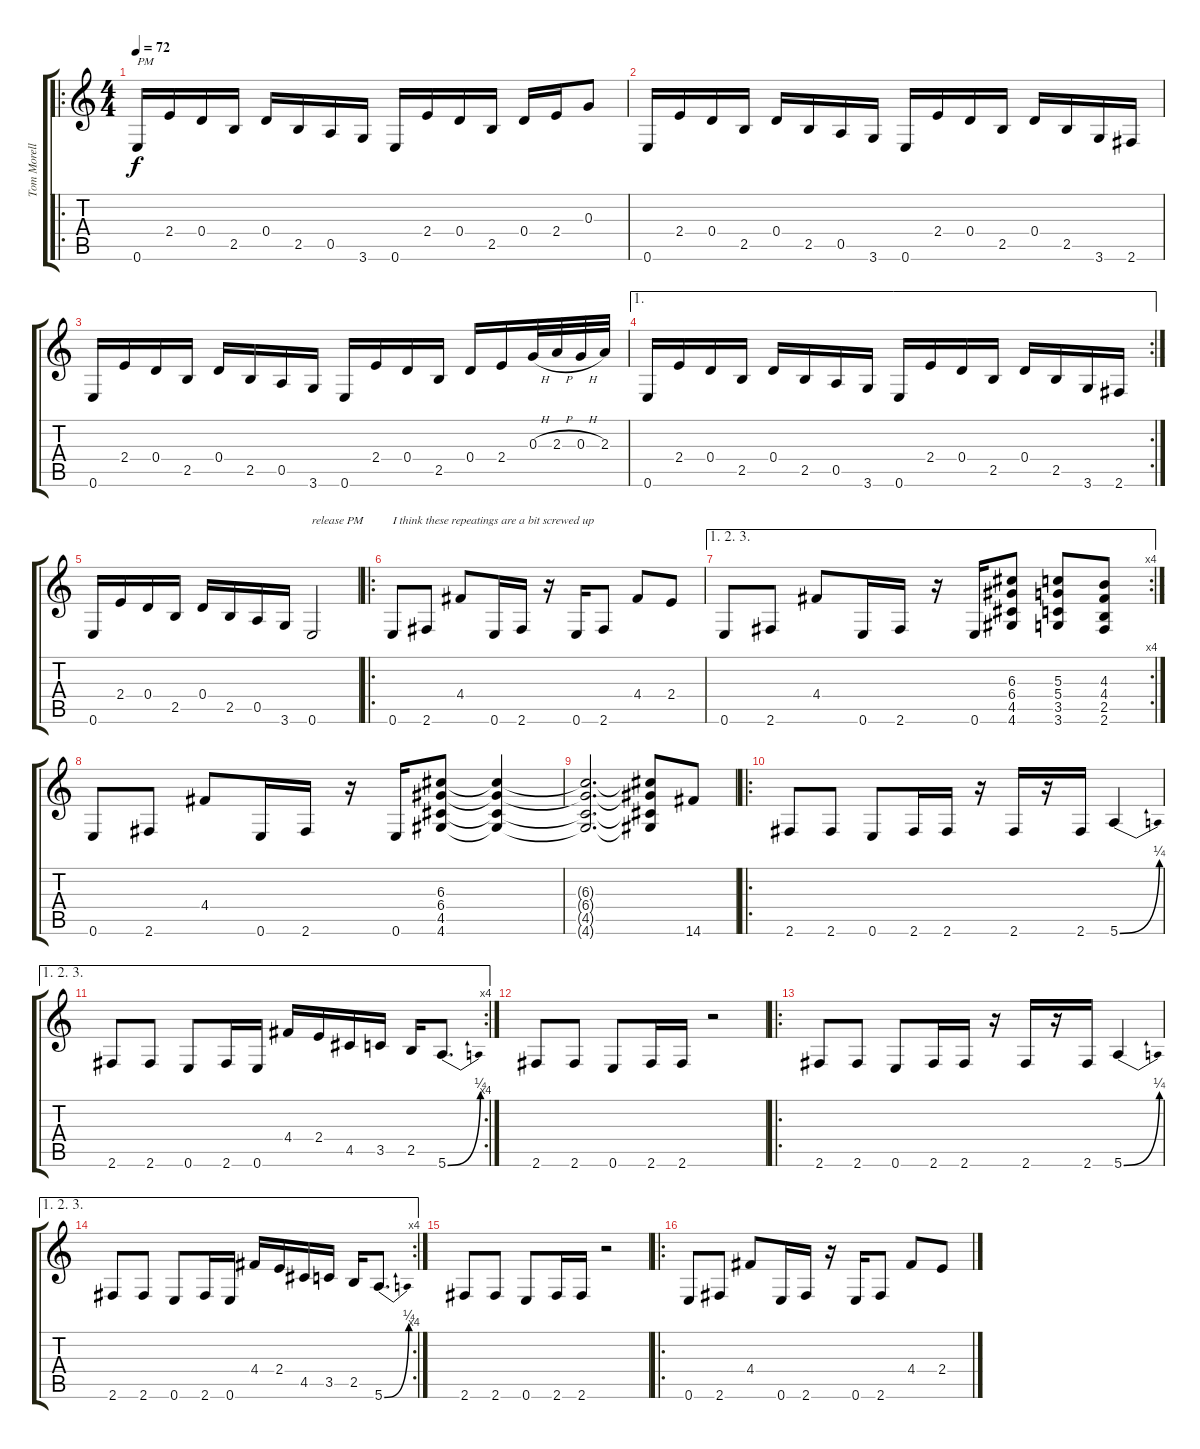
\track ("Tom Morello (Guitar)" "Tom Morell") {mute instrument distortionguitar}
\staff {score tabs}
\tuning (E4 B3 G3 D3 A2 E2) {hide}
\ro
\ts (4 4)
\tempo 72
\clef g2
\ks c
0.6.16{txt "PM" dy f volume 10 instrument electricguitarmuted} 2.4.16 0.4.16 2.5.16 0.4.16 2.5.16 0.5.16 3.6.16 0.6.16 2.4.16 0.4.16 2.5.16 0.4.16 2.4.16 0.3.8 |
0.6.16 2.4.16 0.4.16 2.5.16 0.4.16 2.5.16 0.5.16 3.6.16 0.6.16 2.4.16 0.4.16 2.5.16 0.4.16 2.5.16 3.6.16 2.6.16 |
0.6.16 2.4.16 0.4.16 2.5.16 0.4.16 2.5.16 0.5.16 3.6.16 0.6.16 2.4.16 0.4.16 2.5.16 0.4.16 2.4.16 0.3{h}.32 2.3{h}.32 0.3{h}.32 2.3.32 |
\ae 1
\rc 2
0.6.16 2.4.16 0.4.16 2.5.16 0.4.16 2.5.16 0.5.16 3.6.16 0.6.16 2.4.16 0.4.16 2.5.16 0.4.16 2.5.16 3.6.16 2.6.16 |
0.6.16 2.4.16 0.4.16 2.5.16 0.4.16 2.5.16 0.5.16 3.6.16 0.6.2{txt "release PM" volume 16 instrument distortionguitar} |
\ro
0.6.8{txt "I think these repeatings are a bit screwed up"} 2.6.8 4.4.8 0.6.16 2.6.16 r.16 0.6.16 2.6.8 4.4.8 2.4.8 |
\ae (1 2 3)
\rc 4
0.6.8 2.6.8 4.4.8 0.6.16 2.6.16 r.16 0.6.16 (6.3 6.4 4.5 4.6).8 (5.3 5.4 3.5 3.6).8 (4.3 4.4 2.5 2.6).8 |
0.6.8 2.6.8 4.4.8 0.6.16 2.6.16 r.16 0.6.16 (6.3 6.4 4.5 4.6).8 (6.3{t} 6.4{t} 4.5{t} 4.6{t}).4 |
(6.3{t} 6.4{t} 4.5{t} 4.6{t}).2{d} (6.3{t} 6.4{t} 4.5{t} 4.6{t}).8 14.6.8 |
\ro
2.6.8 2.6.8 0.6.8 2.6.16 2.6.16 r.16 2.6.16 r.16 2.6.16 5.6{be (bend 0 0 60 1)}.4 |
\ae (1 2 3)
\rc 4
2.6.8 2.6.8 0.6.8 2.6.16 0.6.16 4.4.16 2.4.16 4.5.16 3.5.16 2.5.16 5.6{be (bend 0 0 60 1)}.8{d} |
2.6.8 2.6.8 0.6.8 2.6.16 2.6.16 r.2 |
\ro
2.6.8 2.6.8 0.6.8 2.6.16 2.6.16 r.16 2.6.16 r.16 2.6.16 5.6{be (bend 0 0 60 1)}.4 |
\ae (1 2 3)
\rc 4
2.6.8 2.6.8 0.6.8 2.6.16 0.6.16 4.4.16 2.4.16 4.5.16 3.5.16 2.5.16 5.6{be (bend 0 0 60 1)}.8{d} |
2.6.8 2.6.8 0.6.8 2.6.16 2.6.16 r.2 |
\ro
0.6.8 2.6.8 4.4.8 0.6.16 2.6.16 r.16 0.6.16 2.6.8 4.4.8 2.4.8
